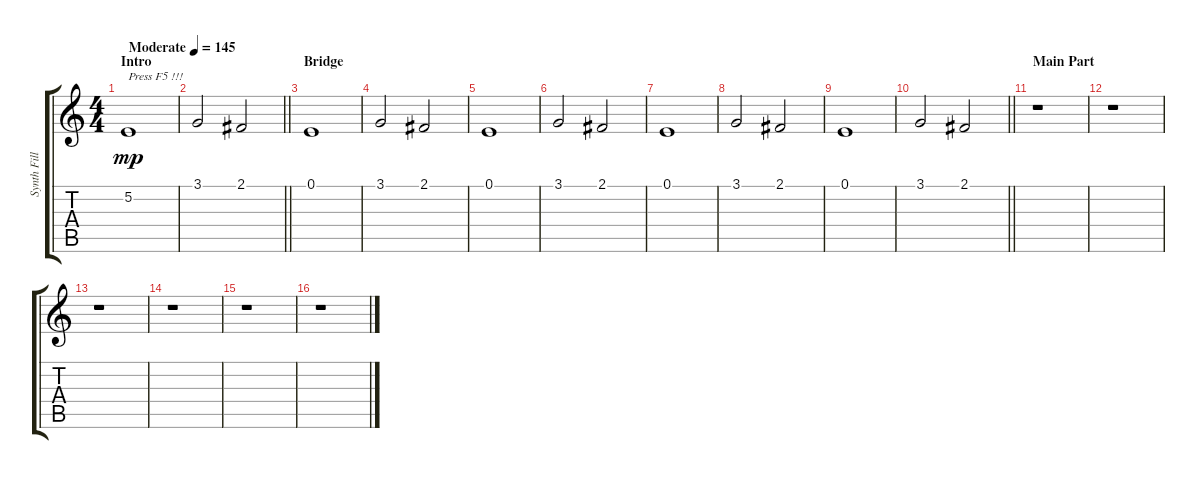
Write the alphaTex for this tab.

\track ("Synth Fill" "Synth Fill") {instrument synthvoice}
\staff {score tabs}
\tuning (E4 B3 G3 D3 A2 E2) {hide}
\ts (4 4)
\section ("" "Intro")
\tempo (145 "Moderate")
\clef g2
\ks c
5.2.1{txt "Press F5 !!!" dy mp instrument synthvoice} |
\barLineRight lightlight
3.1.2 2.1.2 |
\section ("" "Bridge")
0.1.1 |
3.1.2 2.1.2 |
0.1.1 |
3.1.2 2.1.2 |
0.1.1 |
3.1.2 2.1.2 |
0.1.1 |
\barLineRight lightlight
3.1.2 2.1.2 |
\section ("" "Main Part")
r.1 |
r.1 |
r.1 |
r.1 |
r.1 |
r.1
